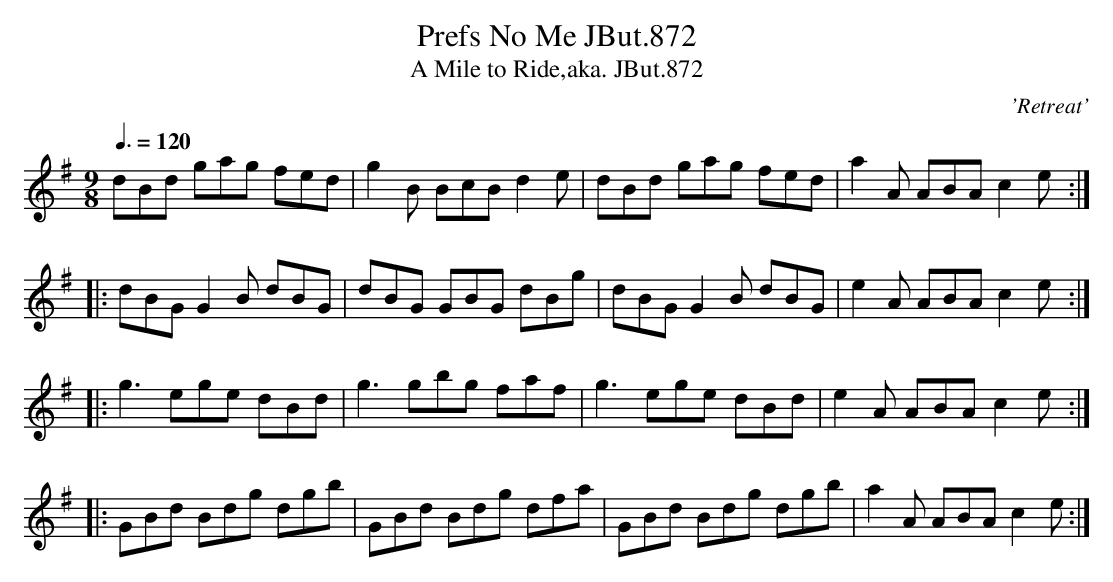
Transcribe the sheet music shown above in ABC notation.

X:1
T:Prefs No Me JBut.872
T:Mile to Ride,aka. JBut.872, A
C:'Retreat'
Q:3/8=120
M:9/8
L:1/8
K:G
dBd gag fed|g2 B BcB d2 e|dBd gag fed|a2 A ABA c2 e:|
|:dBG G2 B dBG|dBG GBG dBg|dBG G2 B dBG|e2 A ABA c2 e:|
|:g3 ege dBd|g3 gbg faf|g3 ege dBd|e2 A ABA c2 e:|
|:GBd Bdg dgb|GBd Bdg dfa|GBd Bdg dgb|a2 A ABA c2 e:|
